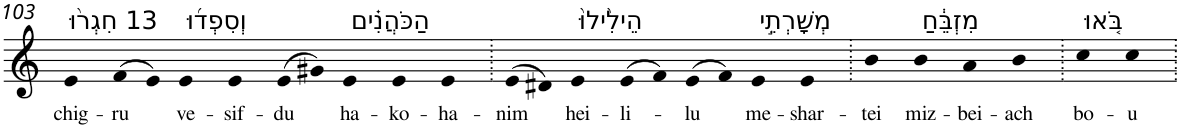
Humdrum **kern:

**kern	**text
*part1	*part1
*staff1	*staff1
*I"Piano	*
*I'Pno	*
!!LO:PB:g=z
*clefG2	*
*k[]	*
=103	=103
!LO:TX:a:t=13 חִגְר֨וּ	!
!	!LO:LY:b
4e	chig-
!	!LO:LY:b
(>8f	-ru
8e)	.
!LO:TX:a:t=וְסִפְד֜וּ	!
!	!LO:LY:b
4e	ve-
!	!LO:LY:b
4e	-sif-
!	!LO:LY:b
(>8e	-du
8g#X)	.
!LO:TX:a:t=הַכֹּהֲנִ֗ים	!
!	!LO:LY:b
4e	ha-
!	!LO:LY:b
4e	-ko-
!	!LO:LY:b
4e	-ha-
=104.	=104.
!	!LO:LY:b
(>8e	-nim
8d#X)	.
!LO:TX:a:t=הֵילִ֙ילוּ֙	!
!	!LO:LY:b
4e	hei-
!	!LO:LY:b
(>8e	-li-
8f)	.
!	!LO:LY:b
(>8e	-lu
8f)	.
!LO:TX:a:t=מְשָׁרְתֵ֣י	!
!	!LO:LY:b
4e	me-
!	!LO:LY:b
4e	-shar-
=105.	=105.
!	!LO:LY:b
4b	-tei
!LO:TX:a:t=מִזְבֵּ֔חַ	!
!	!LO:LY:b
4b	miz-
!	!LO:LY:b
4a	-bei-
!	!LO:LY:b
4b	-ach
=106.	=106.
!LO:TX:a:t=בֹּ֚אוּ	!
!	!LO:LY:b
4cc	bo-
!	!LO:LY:b
4cc	-u
=.	=.
*-	*-
